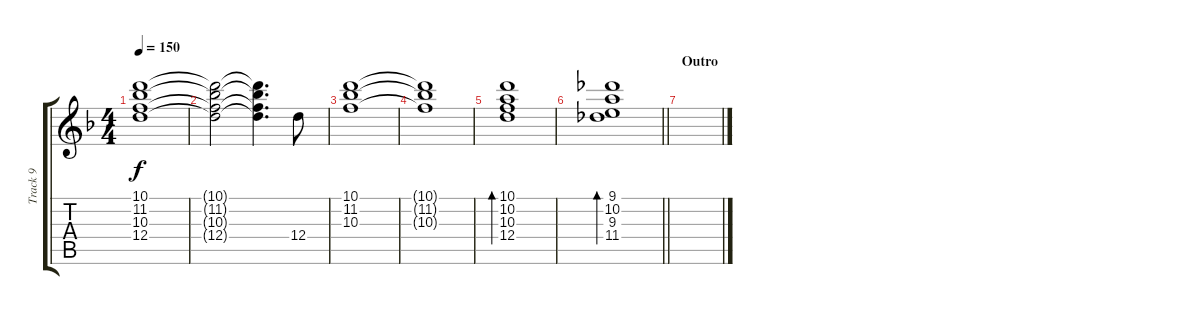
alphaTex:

\track ("Track 9" "Track 9") {instrument acousticguitarnylon}
\staff {score tabs}
\tuning (E4 B3 G3 D3 A2 D2) {hide}
\ts (4 4)
\tempo 150
\clef g2
\ks f
(10.1 11.2 10.3 12.4).1{dy f} |
(10.1{t} 11.2{t} 10.3{t} 12.4{t}).2 (10.1{t} 11.2{t} 10.3{t} 12.4{t}).4{d} 12.4.8 |
(10.1 11.2 10.3).1 |
(10.1{t} 11.2{t} 10.3{t}).1 |
(10.1 10.2 10.3 12.4).1{bd 240} |
\barLineRight lightlight
(9.1 10.2 9.3 11.4).1{bd 240} |
\section ("" "Outro")
